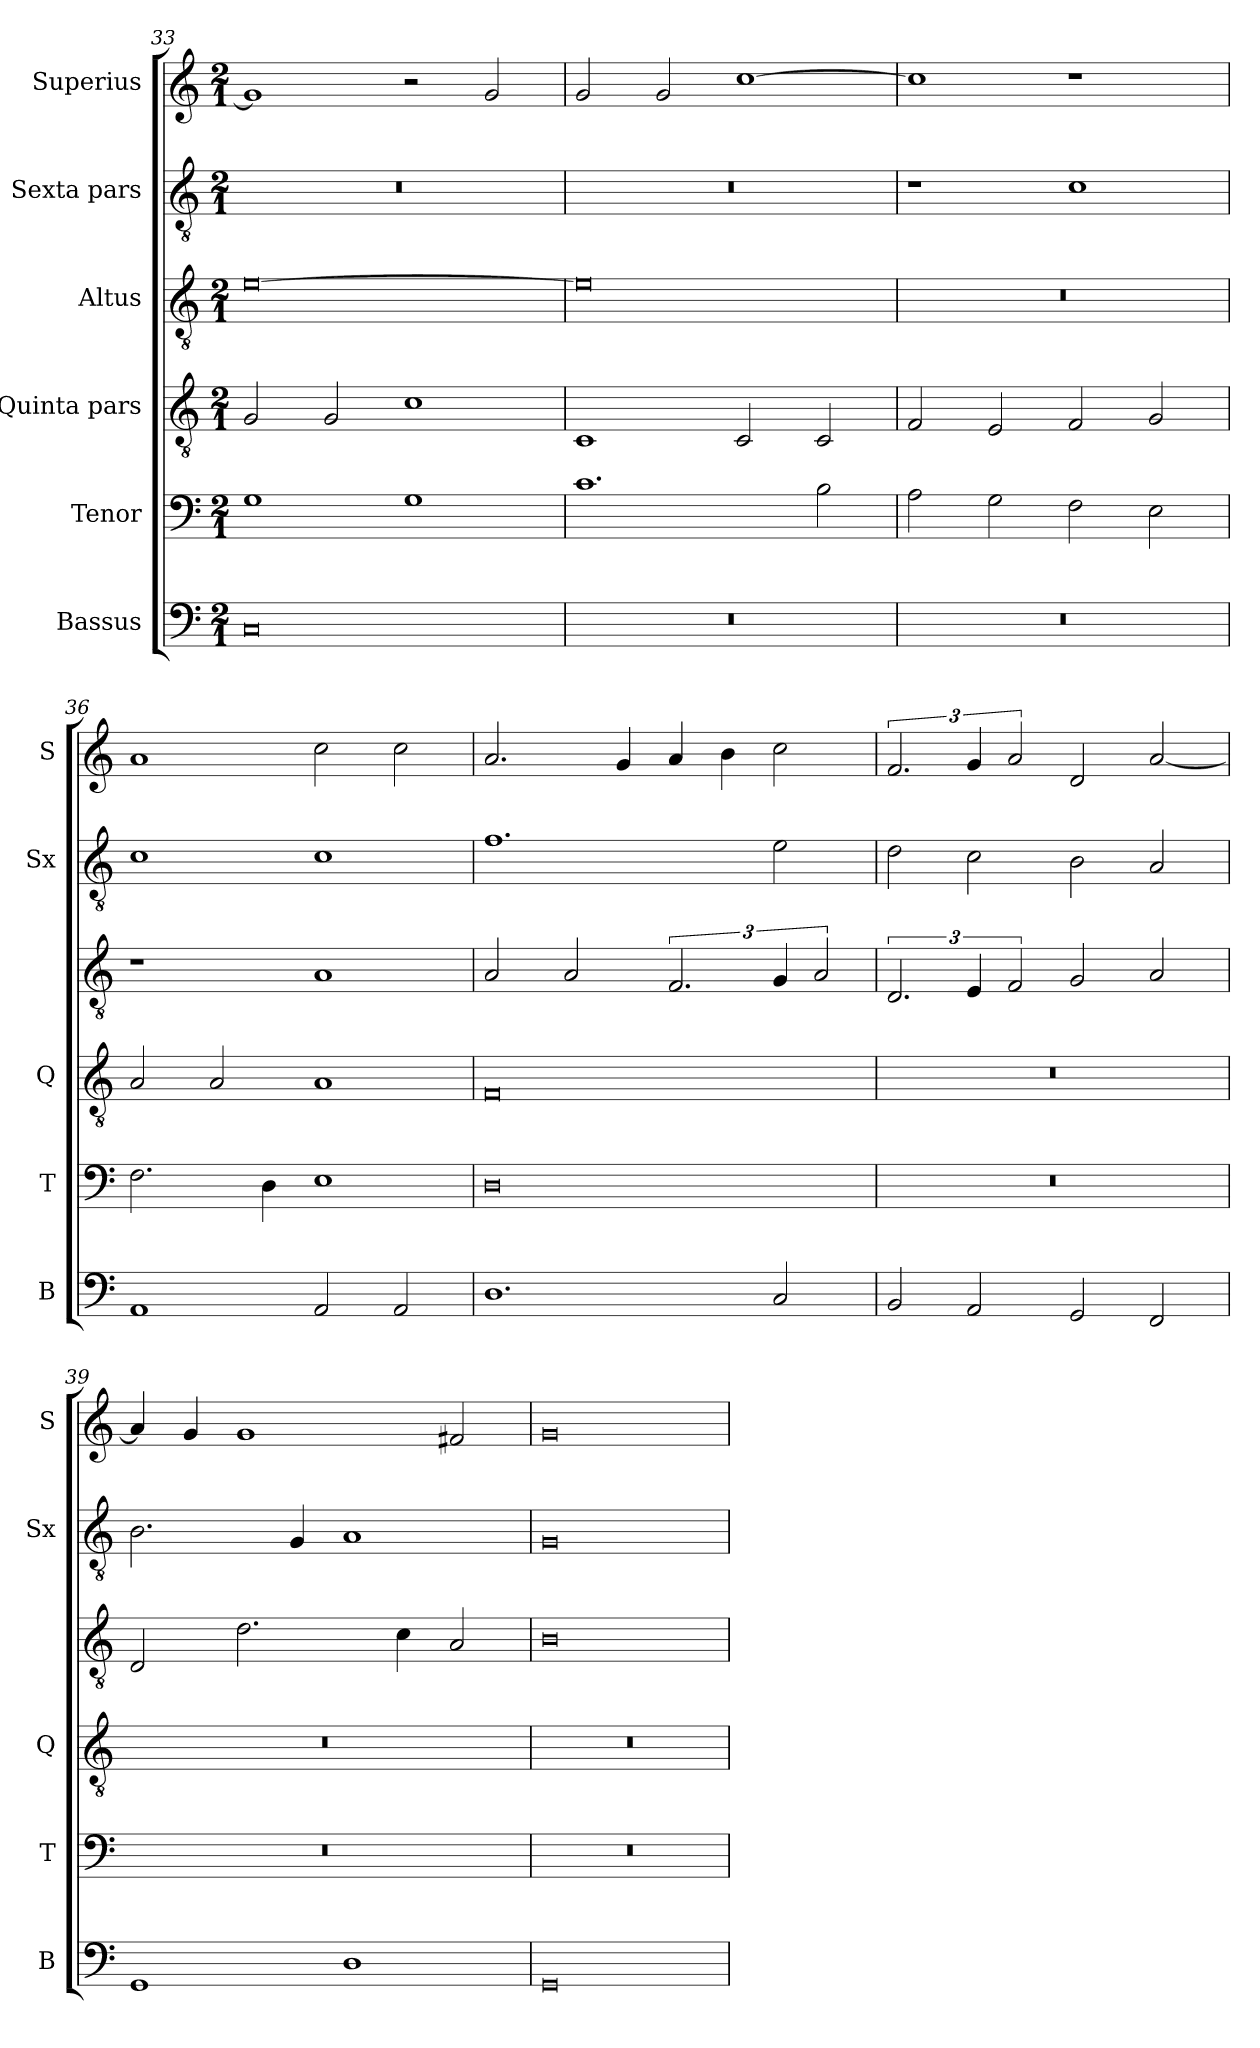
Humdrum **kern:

**kern	**kern	**kern	**kern	**kern	**kern
*part6	*part5	*part4	*part3	*part2	*part1
*staff6	*staff5	*staff4	*staff3	*staff2	*staff1
*I"Bassus	*I"Tenor	*I"Quinta pars	*I"Altus	*I"Sexta pars	*I"Superius
*I'B	*I'T	*I'Q	*	*I'Sx	*I'S
*clefF4	*clefF4	*clefGv2	*clefGv2	*clefGv2	*clefG2
*k[]	*k[]	*k[]	*k[]	*k[]	*k[]
*M2/1	*M2/1	*M2/1	*M2/1	*M2/1	*M2/1
=33	=33	=33	=33	=33	=33
0C	1G	2G/	[0e	0r	1g]
.	.	2G/	.	.	.
.	1G	1c	.	.	2r
.	.	.	.	.	2g/
=34	=34	=34	=34	=34	=34
0r	1.c	1C	0e]	0r	2g/
.	.	.	.	.	2g/
.	.	2C/	.	.	[1cc
.	2B\	2C/	.	.	.
=35	=35	=35	=35	=35	=35
0r	2A\	2F/	0r	1r	1cc]
.	2G\	2E/	.	.	.
.	2F\	2F/	.	1c	1r
.	2E\	2G/	.	.	.
=36	=36	=36	=36	=36	=36
1AA	2.F\	2A/	1r	1c	1a
.	.	2A/	.	.	.
.	4D\	.	.	.	.
2AA/	1E	1A	1A	1c	2cc\
2AA/	.	.	.	.	2cc\
=37	=37	=37	=37	=37	=37
1.D	0D	0F	2A/	1.f	2.a/
.	.	.	2A/	.	.
.	.	.	.	.	4g/
.	.	.	3.F/	.	4a/
.	.	.	.	.	4b\
2C/	.	.	6G/	2e\	2cc\
.	.	.	3A/	.	.
=38	=38	=38	=38	=38	=38
2BB/	0r	0r	3.D/	2d\	3.f/
2AA/	.	.	6E/	2c\	6g/
.	.	.	3F/	.	3a/
2GG/	.	.	2G/	2B\	2d/
2FF/	.	.	2A/	2A/	[2a/
=39	=39	=39	=39	=39	=39
1GG	0r	0r	2D/	2.B\	4a/]
.	.	.	.	.	4g/
.	.	.	2.d\	.	1g
.	.	.	.	4G/	.
1D	.	.	.	1A	.
.	.	.	4c\	.	.
.	.	.	2A/	.	2f#X/
=40	=40	=40	=40	=40	=40
0GG	0r	0r	0B	0G	0g
=	=	=	=	=	=
*-	*-	*-	*-	*-	*-
